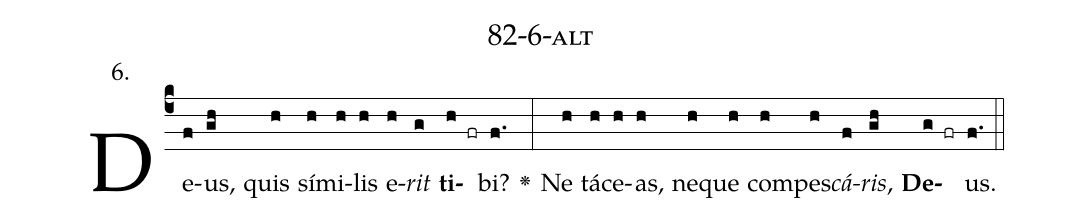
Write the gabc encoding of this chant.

name: 82-6-alt;
annotation: 6.;
%%
(c4)De(f)us,(gh) quis(h) sí(h)mi(h)lis(h) e(h)<i>rit</i>(g) <b>ti</b>(h fr)bi?(f.) <v>\greheightstar</v>(:) Ne(h) tá(h)ce(h)as,(h) ne(h)que(h) com(h)pes(h)<i>cá</i>(f)<i>ris</i>,(gh) <b>De</b>(g fr)us.(f.) (::)


%E(h) u(h) o(f) u(gh) a(g) e.(f.) (::)
